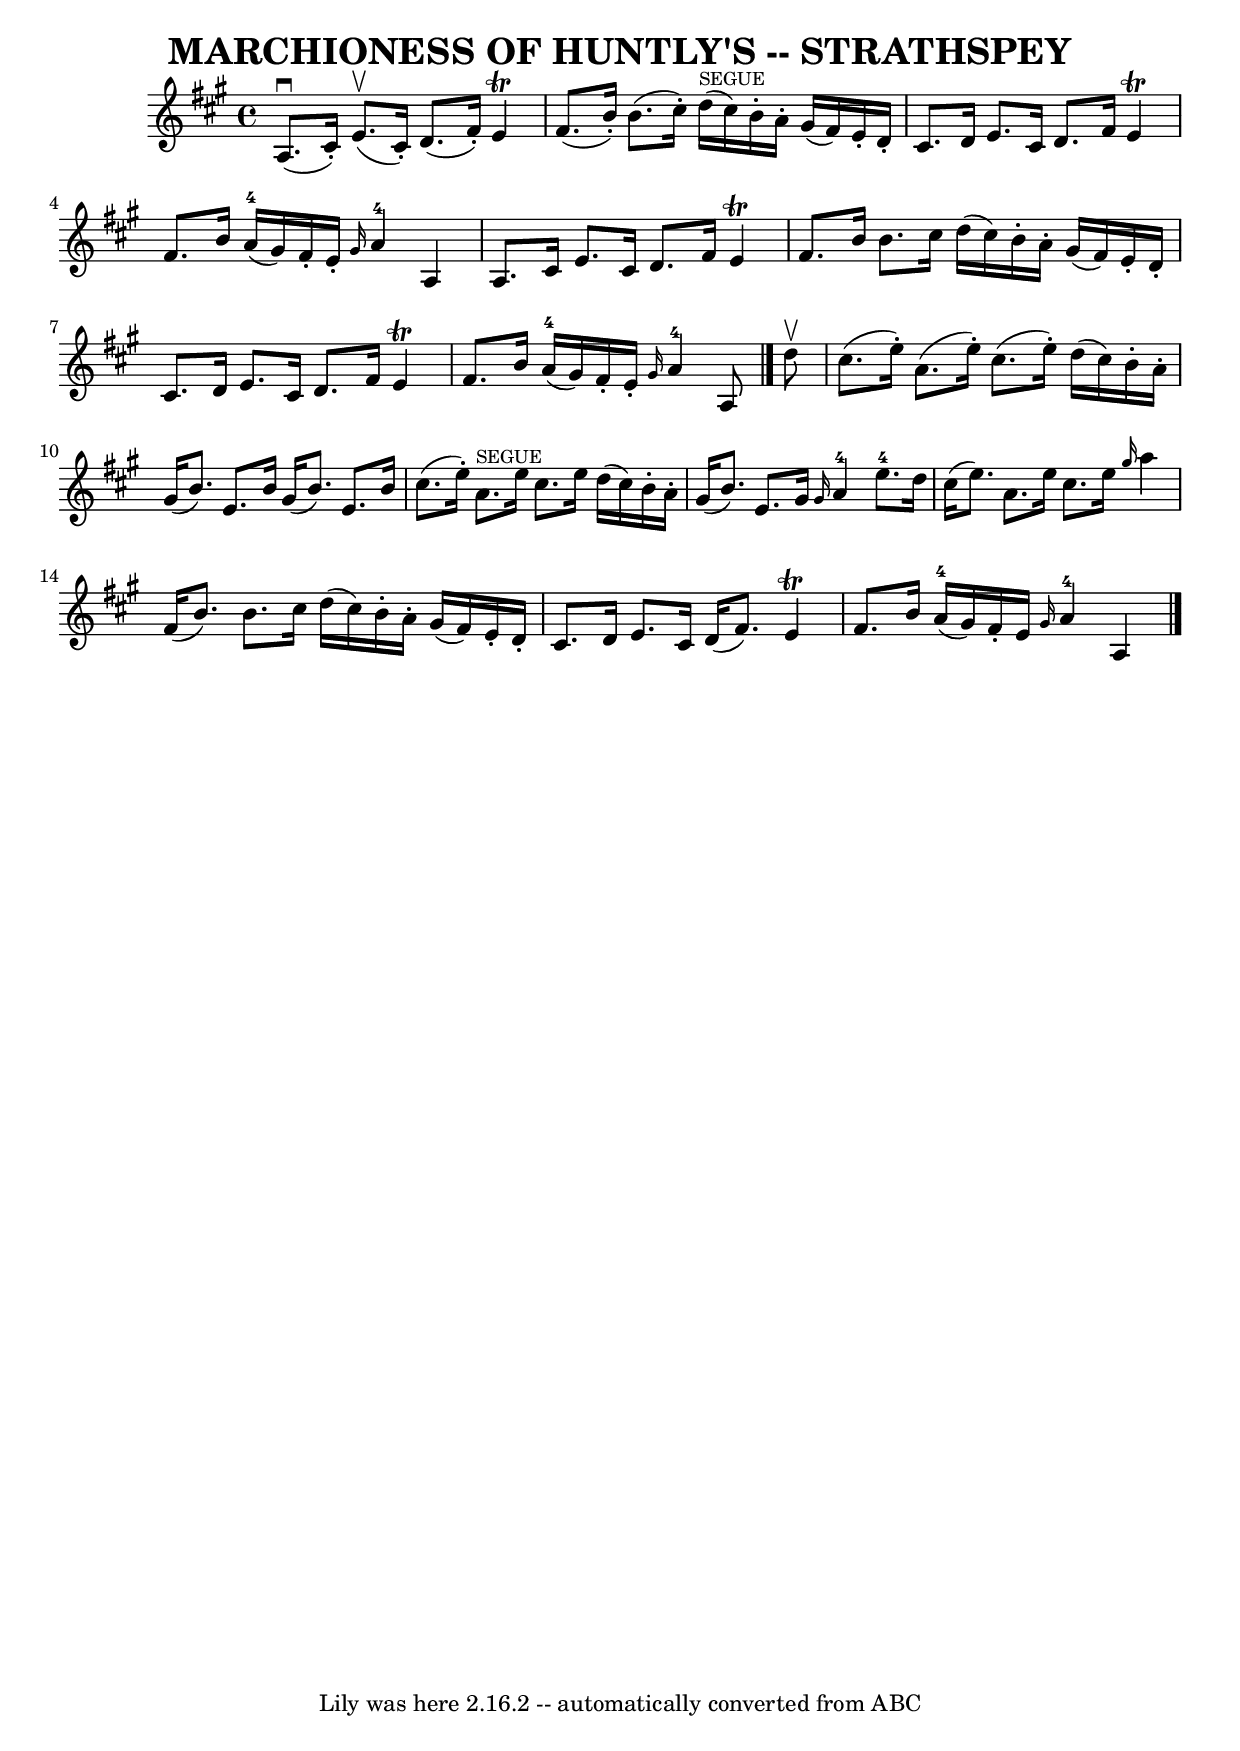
\version "2.7.40"
\include "Mammoth.ily"
\header {
	%% book = "Ryan's Mammoth Collection of Fiddle Tunes"
	composer = ""
	crossRefNumber = "1"
	footnotes = ""
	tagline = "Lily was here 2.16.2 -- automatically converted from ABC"
	title = "MARCHIONESS OF HUNTLY'S -- STRATHSPEY"
}
voicedefault =  {


 \override Staff.TimeSignature #'style = #'C
 \time 4/4 
\key a \major a8. (^\downbow cis'16 -.) e'8. (^\upbow   
cis'16 -.) d'8. (fis'16 -.) e'4^\trill   |
 fis'8. (b'16 
-.) b'8. (cis''16 -.) d''16^\segue(cis''16) b'16 -.   
a'16 -. gis'16 (fis'16) e'16 -. d'16 -.   |
 cis'8.    
d'16 e'8. cis'16 d'8. fis'16 e'4^\trill   |
 fis'8.    
b'16 a'16-4(gis'16) fis'16 -. e'16 -. \grace { gis'16  }   
 a'4-4 a4    |
 a8. cis'16 e'8. cis'16 d'8.    
fis'16 e'4^\trill   |
 fis'8. b'16 b'8. cis''16 d''16 (
 cis''16) b'16 -. a'16 -. gis'16 (fis'16) e'16 -. d'16 -.   
|
 cis'8. d'16 e'8. cis'16 d'8. fis'16 e'4^\trill  
 |
 fis'8. b'16 a'16-4(gis'16) fis'16 -. e'16 -. 
\grace { gis'16  } a'4-4 a8    \bar "|." d''8^\upbow   
|
 cis''8. (e''16 -.) a'8. (e''16 -.) cis''8. (e''16 
-.) d''16 (cis''16) b'16 -. a'16 -.   |
 gis'16 (b'8.  
-) e'8. b'16 gis'16 (b'8.) e'8. b'16    |
 cis''8. 
(e''16 -.) a'8.^\segue e''16 cis''8. e''16 d''16 (
cis''16) b'16 -. a'16 -.   |
 gis'16 (b'8.) e'8.    
gis'16  \grace { gis'16  } a'4-4 e''8.-4 d''16    |
   
 cis''16 (e''8.) a'8. e''16 cis''8. e''16  \grace {    
gis''16  } a''4    |
 fis'16 (b'8.) b'8. cis''16 d''16 
(cis''16) b'16 -. a'16 -. gis'16 (fis'16) e'16 -. d'16 -. 
  |
 cis'8. d'16 e'8. cis'16 d'16 (fis'8.) e'4 
^\trill   |
 fis'8. b'16 a'16-4(gis'16) fis'16 -.   
e'16  \grace { gis'16  } a'4-4 a4    \bar "|."   
}

\score{
    <<

	\context Staff="default"
	{
	    \voicedefault 
	}

    >>
	\layout {
	}
	\midi {}
}
